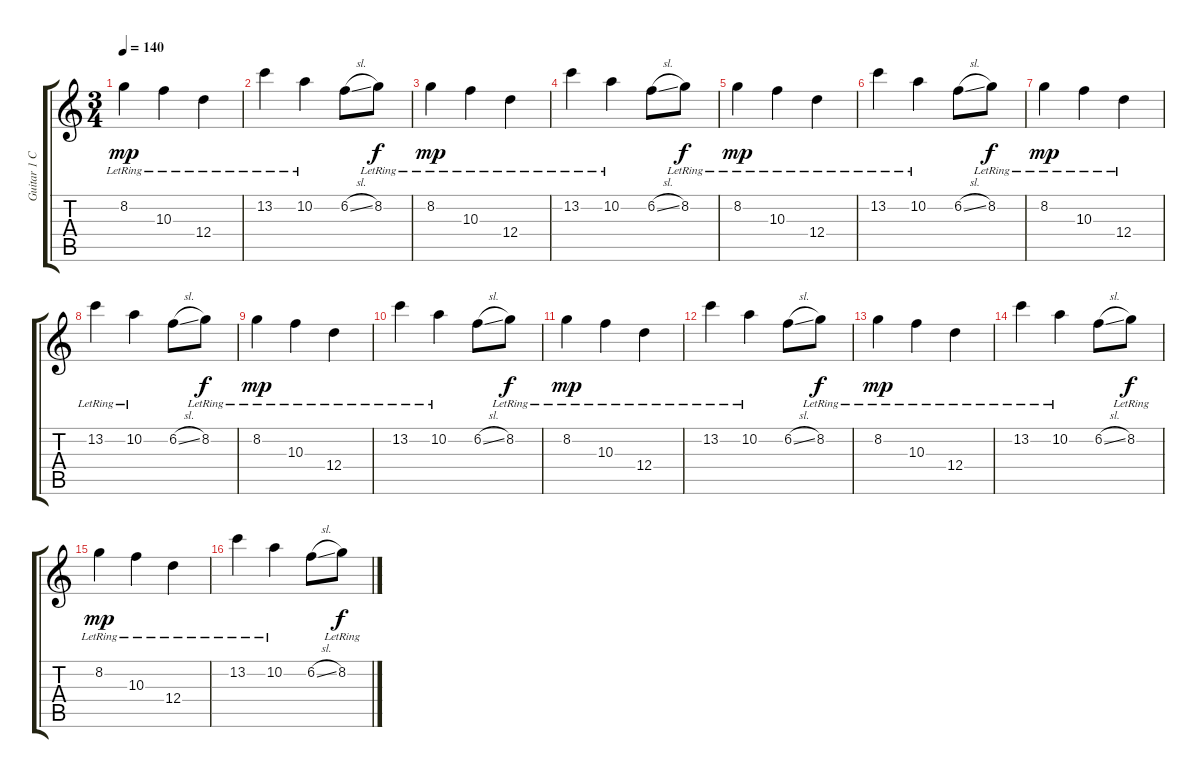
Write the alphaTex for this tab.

\track ("Guitar 1 Clean" "Guitar 1 C") {instrument electricguitarclean}
\staff {score tabs}
\tuning (E4 B3 G3 D3 A2 D2) {hide}
\ts (3 4)
\tempo 140
\clef g2
\ks c
8.2{lr}.4{dy mp} 10.3{lr}.4 12.4{lr}.4 |
13.2{lr}.4 10.2{lr}.4 6.2{sl}.8 8.2{lr}.8{dy f} |
8.2{lr}.4{dy mp} 10.3{lr}.4 12.4{lr}.4 |
13.2{lr}.4 10.2{lr}.4 6.2{sl}.8 8.2{lr}.8{dy f} |
8.2{lr}.4{dy mp} 10.3{lr}.4 12.4{lr}.4 |
13.2{lr}.4 10.2{lr}.4 6.2{sl}.8 8.2{lr}.8{dy f} |
8.2{lr}.4{dy mp} 10.3{lr}.4 12.4{lr}.4 |
13.2{lr}.4 10.2{lr}.4 6.2{sl}.8 8.2{lr}.8{dy f} |
8.2{lr}.4{dy mp} 10.3{lr}.4 12.4{lr}.4 |
13.2{lr}.4 10.2{lr}.4 6.2{sl}.8 8.2{lr}.8{dy f} |
8.2{lr}.4{dy mp} 10.3{lr}.4 12.4{lr}.4 |
13.2{lr}.4 10.2{lr}.4 6.2{sl}.8 8.2{lr}.8{dy f} |
8.2{lr}.4{dy mp} 10.3{lr}.4 12.4{lr}.4 |
13.2{lr}.4 10.2{lr}.4 6.2{sl}.8 8.2{lr}.8{dy f} |
8.2{lr}.4{dy mp} 10.3{lr}.4 12.4{lr}.4 |
13.2{lr}.4 10.2{lr}.4 6.2{sl}.8 8.2{lr}.8{dy f}
